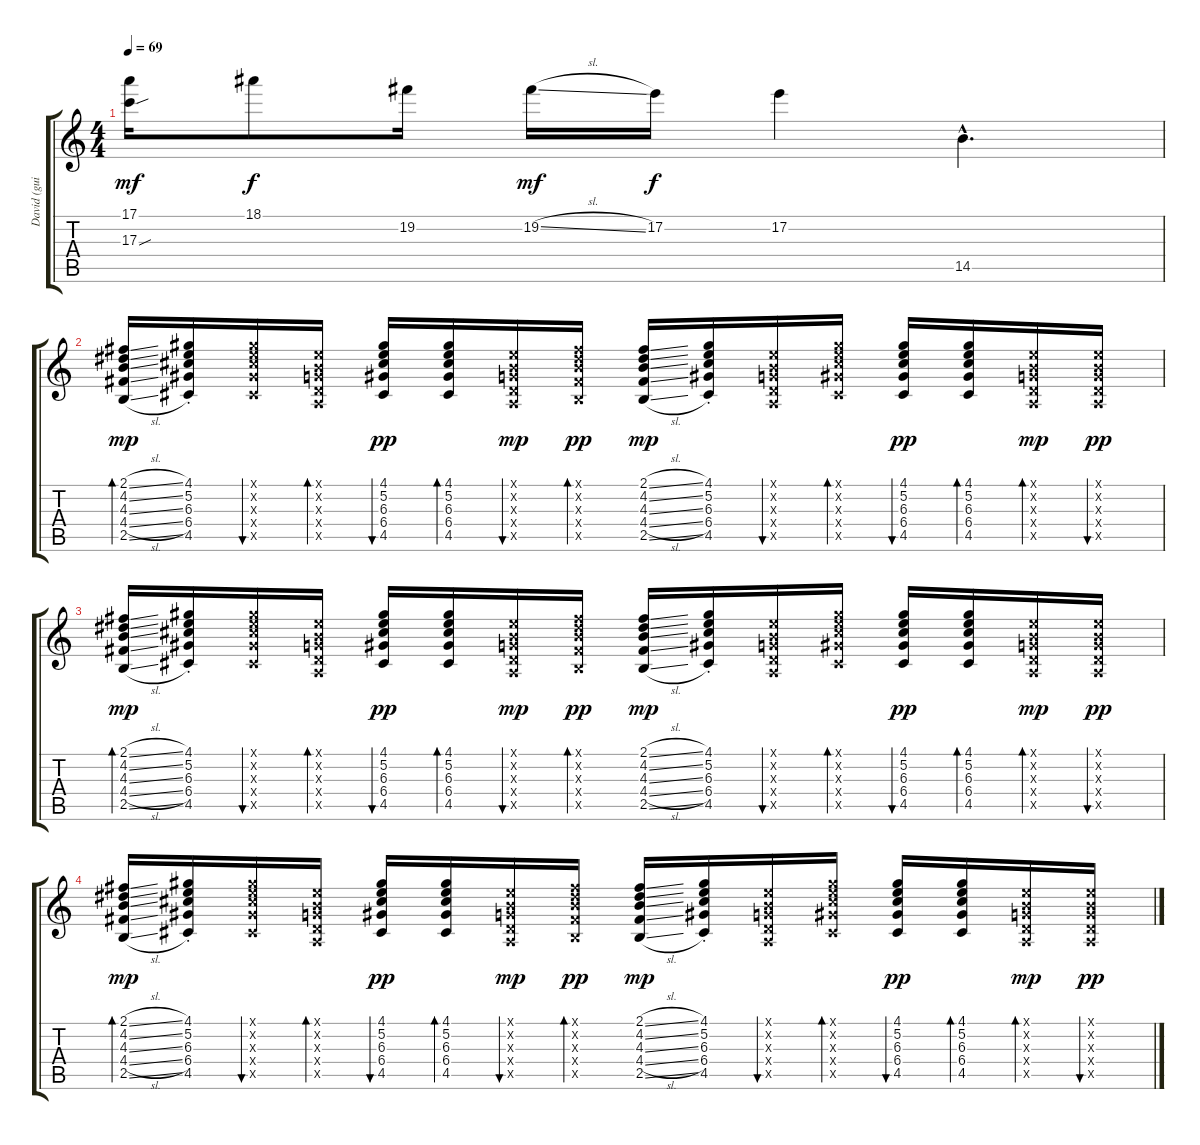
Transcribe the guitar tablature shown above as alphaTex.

\track ("David (guitar dist.)" "David (gui") {instrument distortionguitar}
\staff {score tabs}
\tuning (E4 B3 G3 D3 A2 E2) {hide}
\ts (4 4)
\tempo 69
\clef g2
\ks c
(17.1 17.3{sou}).16{dy mf} 18.1.8{dy f} 19.2.16 19.2{sl}.16{dy mf} 17.2.16{dy f} 17.2.4 14.5{hac}.4{d} |
(2.1{sl} 4.2{sl} 4.3{sl} 4.4{sl} 2.5{sl}).16{bd 30 dy mp} (4.1{st} 5.2{st} 6.3{st} 6.4{st} 4.5{st}).16 (4.1{x} 5.2{x} 6.3{x} 6.4{x} 4.5{x}).16{bu 30} (0.1{x} 0.2{x} 0.3{x} 0.4{x} 0.5{x}).16{bd 30} (4.1 5.2 6.3 6.4 4.5).16{bu 30 dy pp} (4.1 5.2 6.3 6.4 4.5).16{bd 30} (0.1{x} 0.2{x} 0.3{x} 0.4{x} 0.5{x}).16{bu 30 dy mp} (2.1{x} 4.2{x} 4.3{x} 4.4{x} 2.5{x}).16{bd 30 dy pp} (2.1{sl} 4.2{sl} 4.3{sl} 4.4{sl} 2.5{sl}).16{dy mp} (4.1{st} 5.2 6.3{st} 6.4{st} 4.5{st}).16 (0.1{x} 0.2{x} 0.3{x} 0.4{x} 0.5{x}).16{bu 30} (4.1{x} 5.2{x} 6.3{x} 6.4{x} 4.5{x}).16{bd 30} (4.1 5.2 6.3 6.4 4.5).16{bu 30 dy pp} (4.1 5.2 6.3 6.4 4.5).16{bd 30} (0.1{x} 0.2{x} 0.3{x} 0.4{x} 0.5{x}).16{bd 30 dy mp} (0.1{x} 0.2{x} 0.3{x} 0.4{x} 0.5{x}).16{bu 30 dy pp} |
(2.1{sl} 4.2{sl} 4.3{sl} 4.4{sl} 2.5{sl}).16{bd 30 dy mp} (4.1{st} 5.2{st} 6.3{st} 6.4{st} 4.5{st}).16 (4.1{x} 5.2{x} 6.3{x} 6.4{x} 4.5{x}).16{bu 30} (0.1{x} 0.2{x} 0.3{x} 0.4{x} 0.5{x}).16{bd 30} (4.1 5.2 6.3 6.4 4.5).16{bu 30 dy pp} (4.1 5.2 6.3 6.4 4.5).16{bd 30} (0.1{x} 0.2{x} 0.3{x} 0.4{x} 0.5{x}).16{bu 30 dy mp} (2.1{x} 4.2{x} 4.3{x} 4.4{x} 2.5{x}).16{bd 30 dy pp} (2.1{sl} 4.2{sl} 4.3{sl} 4.4{sl} 2.5{sl}).16{dy mp} (4.1{st} 5.2 6.3{st} 6.4{st} 4.5{st}).16 (0.1{x} 0.2{x} 0.3{x} 0.4{x} 0.5{x}).16{bu 30} (4.1{x} 5.2{x} 6.3{x} 6.4{x} 4.5{x}).16{bd 30} (4.1 5.2 6.3 6.4 4.5).16{bu 30 dy pp} (4.1 5.2 6.3 6.4 4.5).16{bd 30} (0.1{x} 0.2{x} 0.3{x} 0.4{x} 0.5{x}).16{bd 30 dy mp} (0.1{x} 0.2{x} 0.3{x} 0.4{x} 0.5{x}).16{bu 30 dy pp} |
(2.1{sl} 4.2{sl} 4.3{sl} 4.4{sl} 2.5{sl}).16{bd 30 dy mp} (4.1{st} 5.2{st} 6.3{st} 6.4{st} 4.5{st}).16 (4.1{x} 5.2{x} 6.3{x} 6.4{x} 4.5{x}).16{bu 30} (0.1{x} 0.2{x} 0.3{x} 0.4{x} 0.5{x}).16{bd 30} (4.1 5.2 6.3 6.4 4.5).16{bu 30 dy pp} (4.1 5.2 6.3 6.4 4.5).16{bd 30} (0.1{x} 0.2{x} 0.3{x} 0.4{x} 0.5{x}).16{bu 30 dy mp} (2.1{x} 4.2{x} 4.3{x} 4.4{x} 2.5{x}).16{bd 30 dy pp} (2.1{sl} 4.2{sl} 4.3{sl} 4.4{sl} 2.5{sl}).16{dy mp} (4.1{st} 5.2 6.3{st} 6.4{st} 4.5{st}).16 (0.1{x} 0.2{x} 0.3{x} 0.4{x} 0.5{x}).16{bu 30} (4.1{x} 5.2{x} 6.3{x} 6.4{x} 4.5{x}).16{bd 30} (4.1 5.2 6.3 6.4 4.5).16{bu 30 dy pp} (4.1 5.2 6.3 6.4 4.5).16{bd 30} (0.1{x} 0.2{x} 0.3{x} 0.4{x} 0.5{x}).16{bd 30 dy mp} (0.1{x} 0.2{x} 0.3{x} 0.4{x} 0.5{x}).16{bu 30 dy pp}
